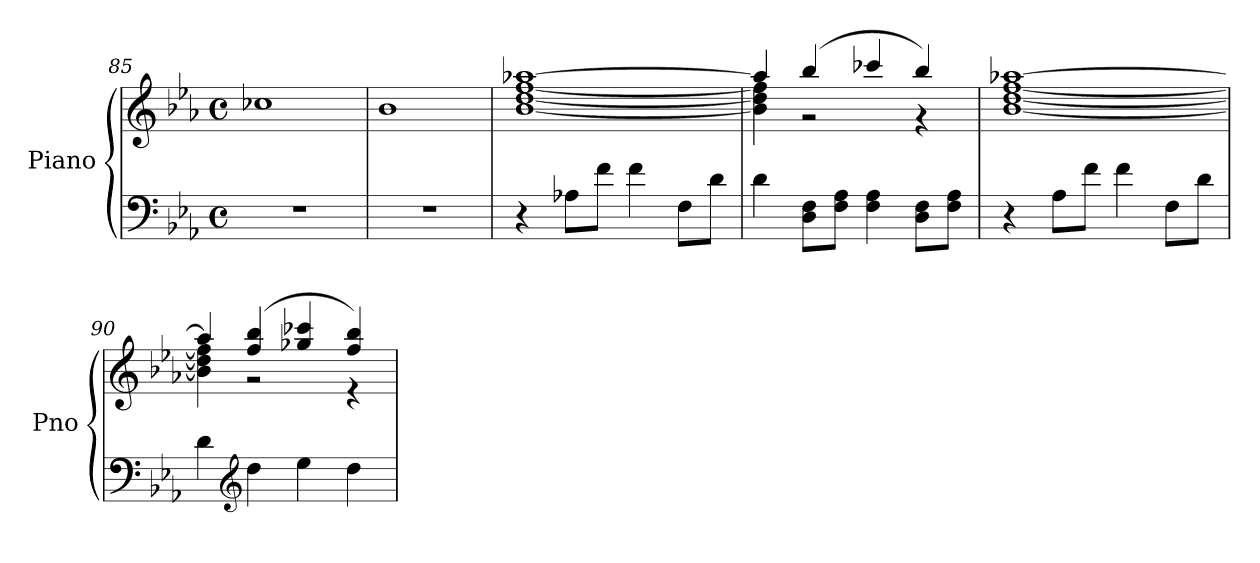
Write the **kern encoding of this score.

**kern	**kern	**dynam
*part1	*part1	*part1
*staff2	*staff1	*staff1/2
*I"Piano	*	*
*I'Pno	*	*
!!LO:PB:g=z
*clefF4	*clefG2	*
*k[b-e-a-]	*k[b-e-a-]	*
*M4/4	*M4/4	*
*met(c)	*met(c)	*
=85	=85	=85
1r	1cc-X	.
=86	=86	=86
1r	1b-	.
=87	=87	=87
*	*^	*
4r	[1aa-X	[1b- [1dd [1ff	.
8A-X\L	.	.	.
8f\J	.	.	.
4f\	.	.	.
8F\L	.	.	.
8d\J	.	.	.
=88	=88	=88	=88
4d\	4aa-/]	4b-\] 4dd\] 4ff\]	.
8D\ 8F\L	(>4bb-/	2r	.
8F\ 8A-\J	.	.	.
4F\ 4A-\	4ccc-X/	.	.
8D\ 8F\L	4bb-/)	4r	.
8F\ 8A-\J	.	.	.
=89	=89	=89	=89
4r	[1aa-X	[1b- [1dd [1ff	.
8A-\L	.	.	.
8f\J	.	.	.
4f\	.	.	.
8F\L	.	.	.
8d\J	.	.	.
=90	=90	=90	=90
4d\	4aa-/]	4b-\] 4dd\] 4ff\]	.
*clefG2	*	*	*
!	!	!	!LO:DY:b
4dd\	(>4ff/ 4bb-/	2r	other-dynamics
4ee-\	4gg-X/ 4ccc-X/	.	.
4dd\	4ff/ 4bb-/)	4r	.
*	*v	*v	*
=	=	=
*-	*-	*-
